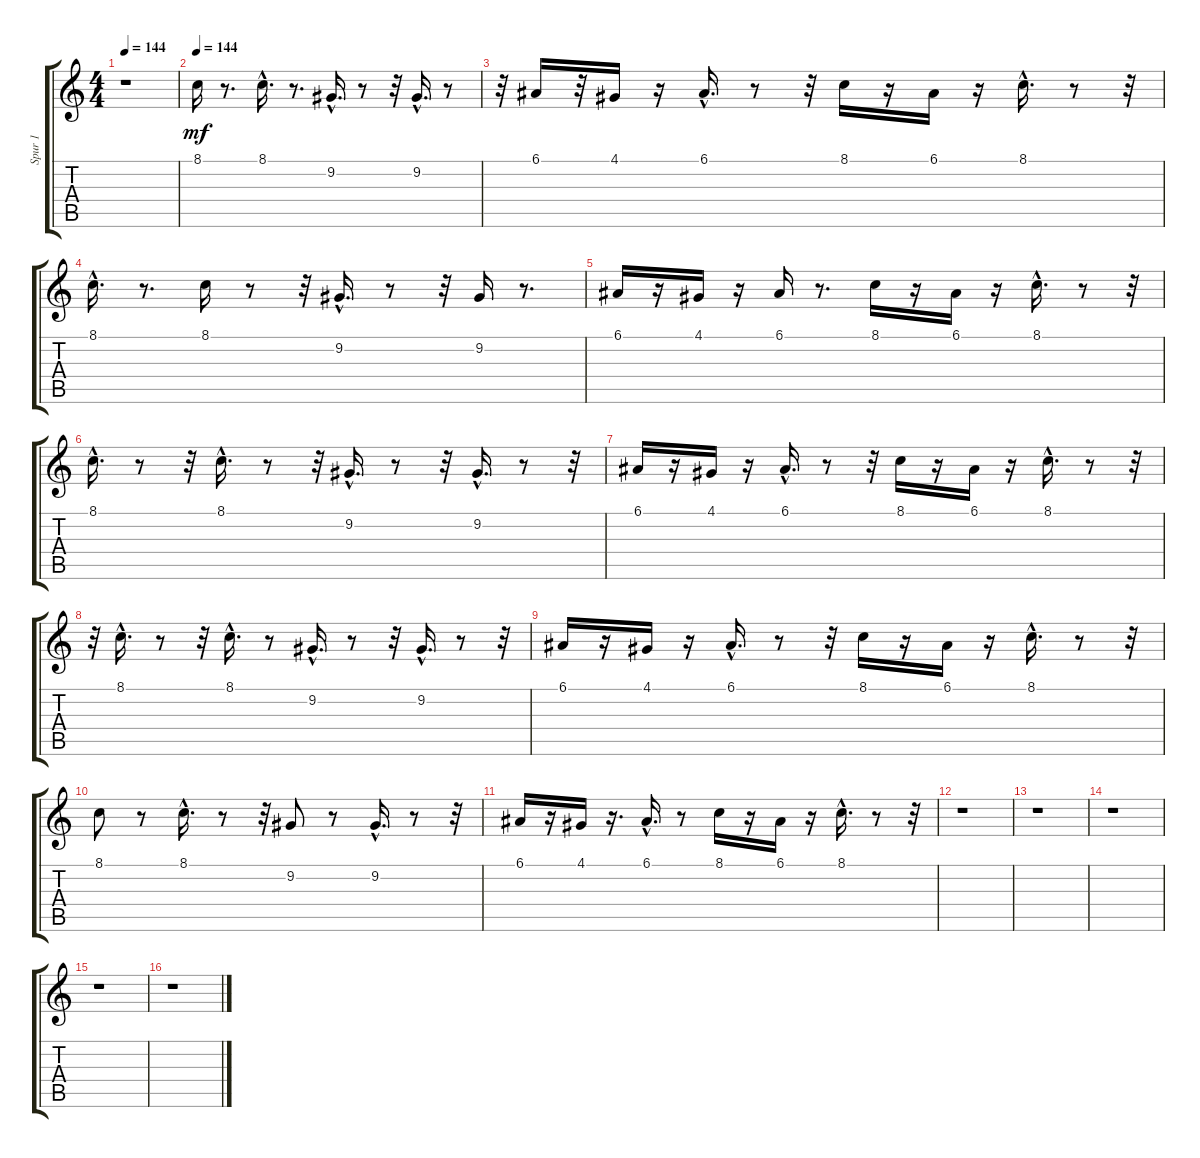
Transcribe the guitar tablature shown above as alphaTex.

\track ("Spur 1" "Spur 1") {instrument synthbrass1}
\staff {score tabs}
\tuning (E4 B3 G3 D3 A2 E2) {hide}
\ts (4 4)
\tempo 144
\clef g2
\ks c
r.1{dy mf instrument synthbrass1} |
\tempo 144
8.1.16 r.8{d} 8.1{hac}.16{d} r.8{d} 9.2{hac}.16{d} r.8 r.32 9.2{hac}.16{d} r.8 |
r.32 6.1.16 r.32 4.1.16 r.16 6.1{hac}.16{d} r.8 r.32 8.1.16 r.16 6.1.16 r.16 8.1{hac}.16{d} r.8 r.32 |
8.1{hac}.16{d} r.8{d} 8.1.16 r.8 r.32 9.2{hac}.16{d} r.8 r.32 9.2.16 r.8{d} |
6.1.16 r.16 4.1.16 r.16 6.1.16 r.8{d} 8.1.16 r.16 6.1.16 r.16 8.1{hac}.16{d} r.8 r.32 |
8.1{hac}.16{d} r.8 r.32 8.1{hac}.16{d} r.8 r.32 9.2{hac}.16{d} r.8 r.32 9.2{hac}.16{d} r.8 r.32 |
6.1.16 r.16 4.1.16 r.16 6.1{hac}.16{d} r.8 r.32 8.1.16 r.16 6.1.16 r.16 8.1{hac}.16{d} r.8 r.32 |
r.32 8.1{hac}.16{d} r.8 r.32 8.1{hac}.16{d} r.8 9.2{hac}.16{d} r.8 r.32 9.2{hac}.16{d} r.8 r.32 |
6.1.16 r.16 4.1.16 r.16 6.1{hac}.16{d} r.8 r.32 8.1.16 r.16 6.1.16 r.16 8.1{hac}.16{d} r.8 r.32 |
8.1.8 r.8 8.1{hac}.16{d} r.8 r.32 9.2.8 r.8 9.2{hac}.16{d} r.8 r.32 |
6.1.16 r.16 4.1.16 r.16{d} 6.1{hac}.16{d} r.8 8.1.16 r.16 6.1.16 r.16 8.1{hac}.16{d} r.8 r.32 |
r.1 |
r.1 |
r.1 |
r.1 |
r.1
